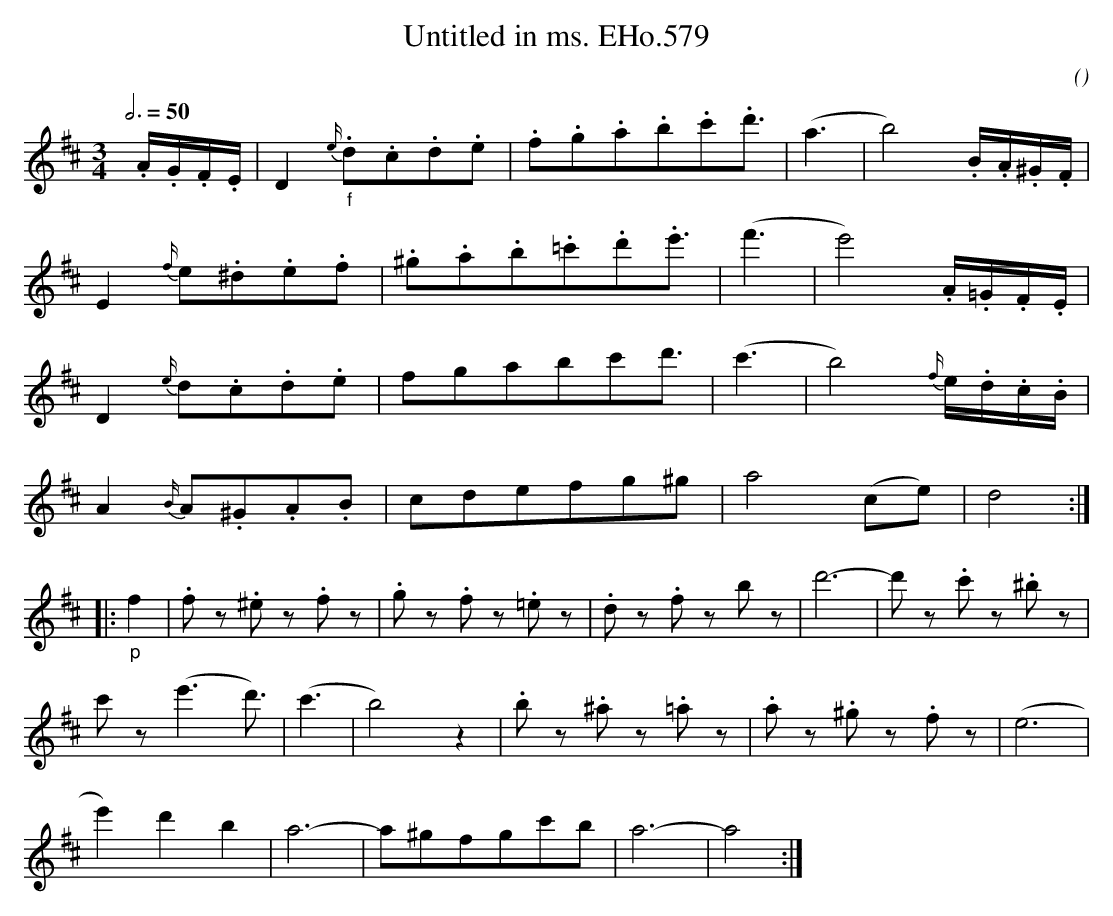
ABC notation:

X:1
T:Untitled in ms. EHo.579
M:3/4
L:1/8
Q:3/4=50
C:
O:
K:D
y.A/.G/.F/.E/ | D2"_f"{e/}.d.c.d.e | .f.g.a.b.c'.d' | (>a6 | b4) .B/.A/.^G/.F/ |
E2{f/}e.^d.e.f | .^g.a.b.=c'.d'.e' | (>f'6 |e'4) .A/.=G/.F/.E/ |
D2{e/}d.c.d.e | fgabc'd' | (>c'6 | b4) {f/}e/.d/.c/.B/ |
A2 {B/}A.^G.A.B | cdefg^g | a4 (ce) | d4 :|
|:"_p"f2 | .fz .^ez .fz | .gz .fz .=ez | .dz .fz bz | d'6- | d'z .c'z .^bz |
c'z (e'3 d') | (>c'6  | b4) z2 | .bz .^az .=az | .az .^gz .fz | (e6 |
e'2)d'2b2 | a6- | a^gfgc'b | a6- | a4 :|
